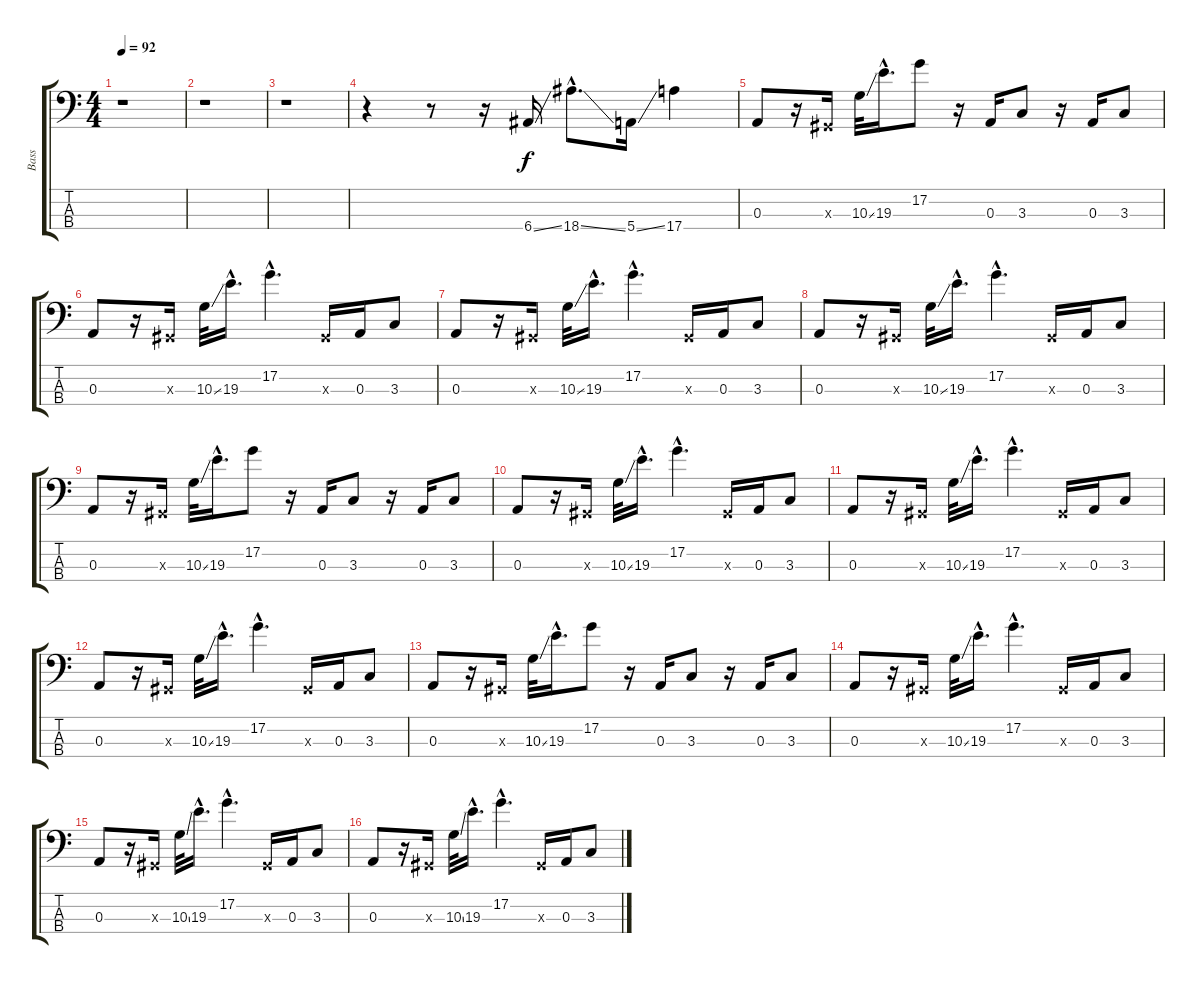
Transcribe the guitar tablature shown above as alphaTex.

\track ("Bass" "Bass") {instrument electricbassfinger}
\staff {score tabs}
\tuning (G2 D2 A1 E1) {hide}
\ts (4 4)
\tempo 92
\clef f4
\ks c
r.1{dy f instrument electricbassfinger} |
r.1 |
r.1 |
r.4 r.8 r.16 6.4{ss}.16 18.4{ss hac}.8{d} 5.4{ss}.16 17.4.4 |
0.3.8 r.16 -1.3{x}.16 10.3{ss}.32 19.3{hac}.16{d} 17.2.8 r.16 0.3.16 3.3.8 r.16 0.3.16 3.3.8 |
0.3.8 r.16 -1.3{x}.16 10.3{ss}.32 19.3{hac}.16{d} 17.2{hac}.4{d} -1.3{x}.16 0.3.16 3.3.8 |
0.3.8 r.16 -1.3{x}.16 10.3{ss}.32 19.3{hac}.16{d} 17.2{hac}.4{d} -1.3{x}.16 0.3.16 3.3.8 |
0.3.8 r.16 -1.3{x}.16 10.3{ss}.32 19.3{hac}.16{d} 17.2{hac}.4{d} -1.3{x}.16 0.3.16 3.3.8 |
0.3.8 r.16 -1.3{x}.16 10.3{ss}.32 19.3{hac}.16{d} 17.2.8 r.16 0.3.16 3.3.8 r.16 0.3.16 3.3.8 |
0.3.8 r.16 -1.3{x}.16 10.3{ss}.32 19.3{hac}.16{d} 17.2{hac}.4{d} -1.3{x}.16 0.3.16 3.3.8 |
0.3.8 r.16 -1.3{x}.16 10.3{ss}.32 19.3{hac}.16{d} 17.2{hac}.4{d} -1.3{x}.16 0.3.16 3.3.8 |
0.3.8 r.16 -1.3{x}.16 10.3{ss}.32 19.3{hac}.16{d} 17.2{hac}.4{d} -1.3{x}.16 0.3.16 3.3.8 |
0.3.8 r.16 -1.3{x}.16 10.3{ss}.32 19.3{hac}.16{d} 17.2.8 r.16 0.3.16 3.3.8 r.16 0.3.16 3.3.8 |
0.3.8 r.16 -1.3{x}.16 10.3{ss}.32 19.3{hac}.16{d} 17.2{hac}.4{d} -1.3{x}.16 0.3.16 3.3.8 |
0.3.8 r.16 -1.3{x}.16 10.3{ss}.32 19.3{hac}.16{d} 17.2{hac}.4{d} -1.3{x}.16 0.3.16 3.3.8 |
0.3.8 r.16 -1.3{x}.16 10.3{ss}.32 19.3{hac}.16{d} 17.2{hac}.4{d} -1.3{x}.16 0.3.16 3.3.8
